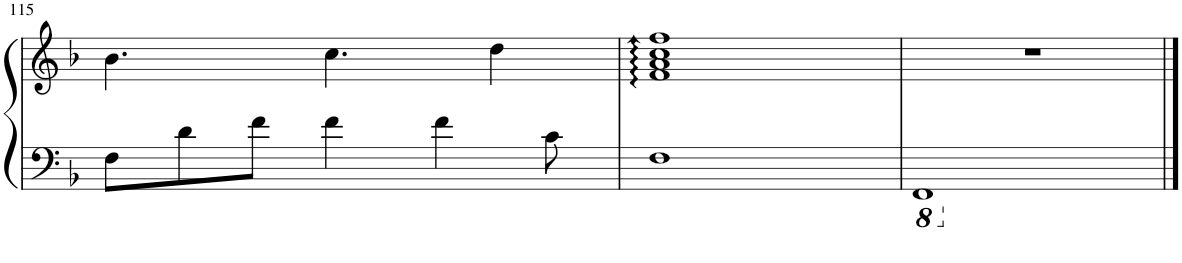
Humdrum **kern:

**kern	**kern
*part1	*part1
*staff2	*staff1
*I"Piano	*
*I'Pno.	*
!!LO:PB:g=z
*clefF4	*clefG2
*k[b-]	*k[b-]
*M4/4	*M4/4
=115	=115
8F\L	4.b-\
8d\	.
8f\J	.
4f\	4.cc\
4f\	.
.	4dd\
8c\	.
=116	=116
1F	1f 1a 1cc 1ff
=117	=117
*8ba	*
1FFF	1r
*X8ba	*
==	==
*-	*-
